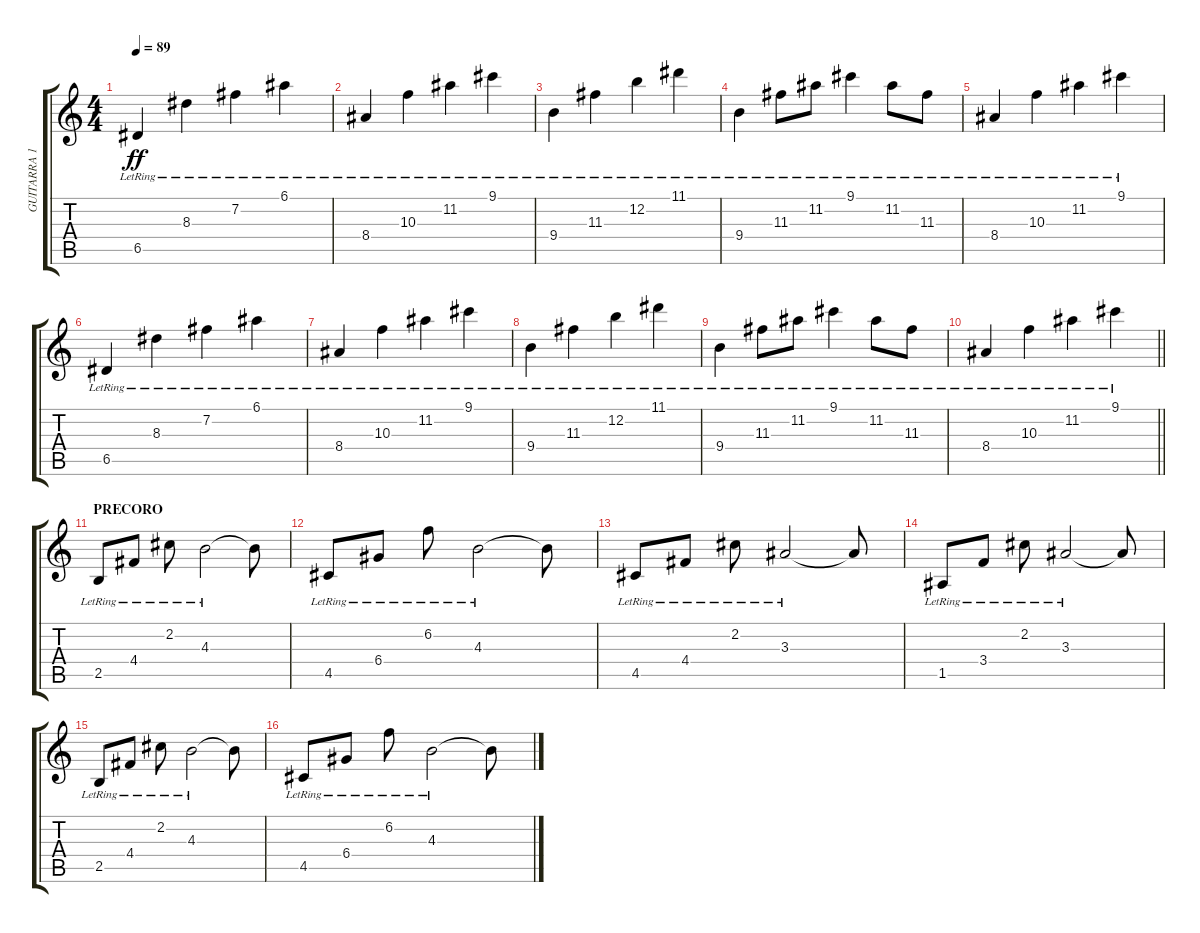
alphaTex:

\track ("GUITARRA 1" "GUITARRA 1") {instrument electricguitarjazz}
\staff {score tabs}
\tuning (E4 B3 G3 D3 A2 E2) {hide}
\ts (4 4)
\section ("" "")
\tempo 89
\clef g2
\ks c
6.5{lr}.4{dy ff} 8.3{lr}.4 7.2{lr}.4 6.1{lr}.4 |
8.4{lr}.4 10.3{lr}.4 11.2{lr}.4 9.1{lr}.4 |
9.4{lr}.4 11.3{lr}.4 12.2{lr}.4 11.1{lr}.4 |
9.4{lr}.4 11.3{lr}.8 11.2{lr}.8 9.1{lr}.4 11.2{lr}.8 11.3{lr}.8 |
8.4{lr}.4 10.3{lr}.4 11.2{lr}.4 9.1{lr}.4 |
6.5{lr}.4 8.3{lr}.4 7.2{lr}.4 6.1{lr}.4 |
8.4{lr}.4 10.3{lr}.4 11.2{lr}.4 9.1{lr}.4 |
9.4{lr}.4 11.3{lr}.4 12.2{lr}.4 11.1{lr}.4 |
9.4{lr}.4 11.3{lr}.8 11.2{lr}.8 9.1{lr}.4 11.2{lr}.8 11.3{lr}.8 |
\barLineRight lightlight
8.4{lr}.4 10.3{lr}.4 11.2{lr}.4 9.1{lr}.4 |
\section ("" "PRECORO")
2.5{lr}.8 4.4{lr}.8 2.2{lr}.8 4.3{lr}.2 4.3{t}.8 |
4.5{lr}.8 6.4{lr}.8 6.2{lr}.8 4.3{lr}.2 4.3{t}.8 |
4.5{lr}.8 4.4{lr}.8 2.2{lr}.8 3.3{lr}.2 3.3{t}.8 |
1.5{lr}.8 3.4{lr}.8 2.2{lr}.8 3.3{lr}.2 3.3{t}.8 |
2.5{lr}.8 4.4{lr}.8 2.2{lr}.8 4.3{lr}.2 4.3{t}.8 |
4.5{lr}.8 6.4{lr}.8 6.2{lr}.8 4.3{lr}.2 4.3{t}.8
